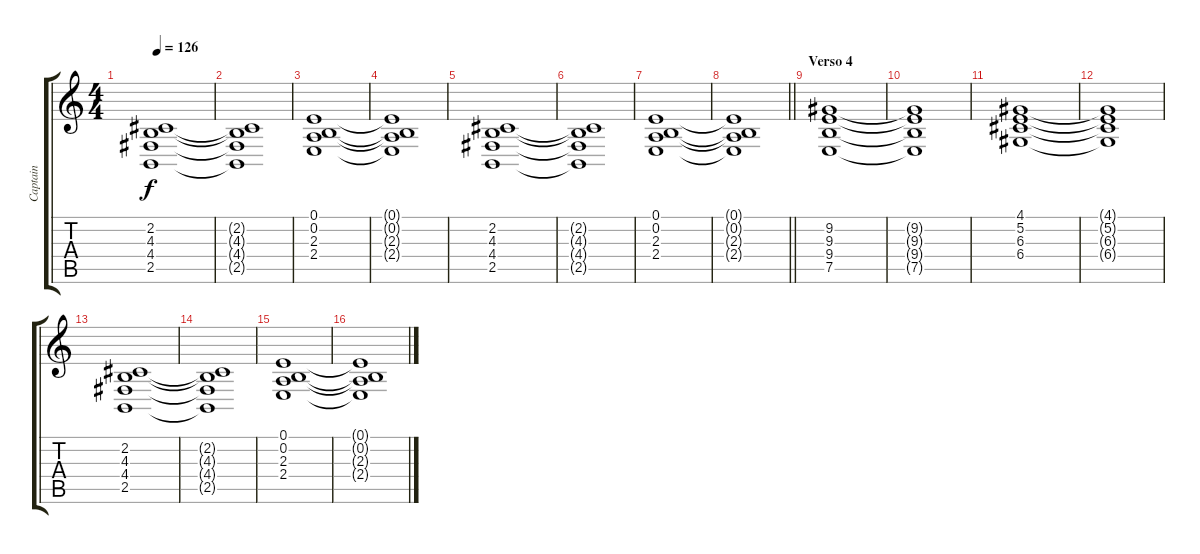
\track ("Captain" "Captain") {instrument stringensemble1}
\staff {score tabs}
\tuning (E4 B3 G3 D3 A2 E2) {hide}
\ts (4 4)
\tempo 126
\clef g2
\ks c
(2.2 4.3 4.4 2.5).1{dy f} |
(2.2{t} 4.3{t} 4.4{t} 2.5{t}).1 |
(0.1 0.2 2.3 2.4).1 |
(0.1{t} 0.2{t} 2.3{t} 2.4{t}).1 |
(2.2 4.3 4.4 2.5).1 |
(2.2{t} 4.3{t} 4.4{t} 2.5{t}).1 |
(0.1 0.2 2.3 2.4).1 |
\barLineRight lightlight
(0.1{t} 0.2{t} 2.3{t} 2.4{t}).1 |
\section ("" "Verso 4")
(9.2 9.3 9.4 7.5).1 |
(9.2{t} 9.3{t} 9.4{t} 7.5{t}).1 |
(4.1 5.2 6.3 6.4).1 |
(4.1{t} 5.2{t} 6.3{t} 6.4{t}).1 |
(2.2 4.3 4.4 2.5).1 |
(2.2{t} 4.3{t} 4.4{t} 2.5{t}).1 |
(0.1 0.2 2.3 2.4).1 |
(0.1{t} 0.2{t} 2.3{t} 2.4{t}).1
